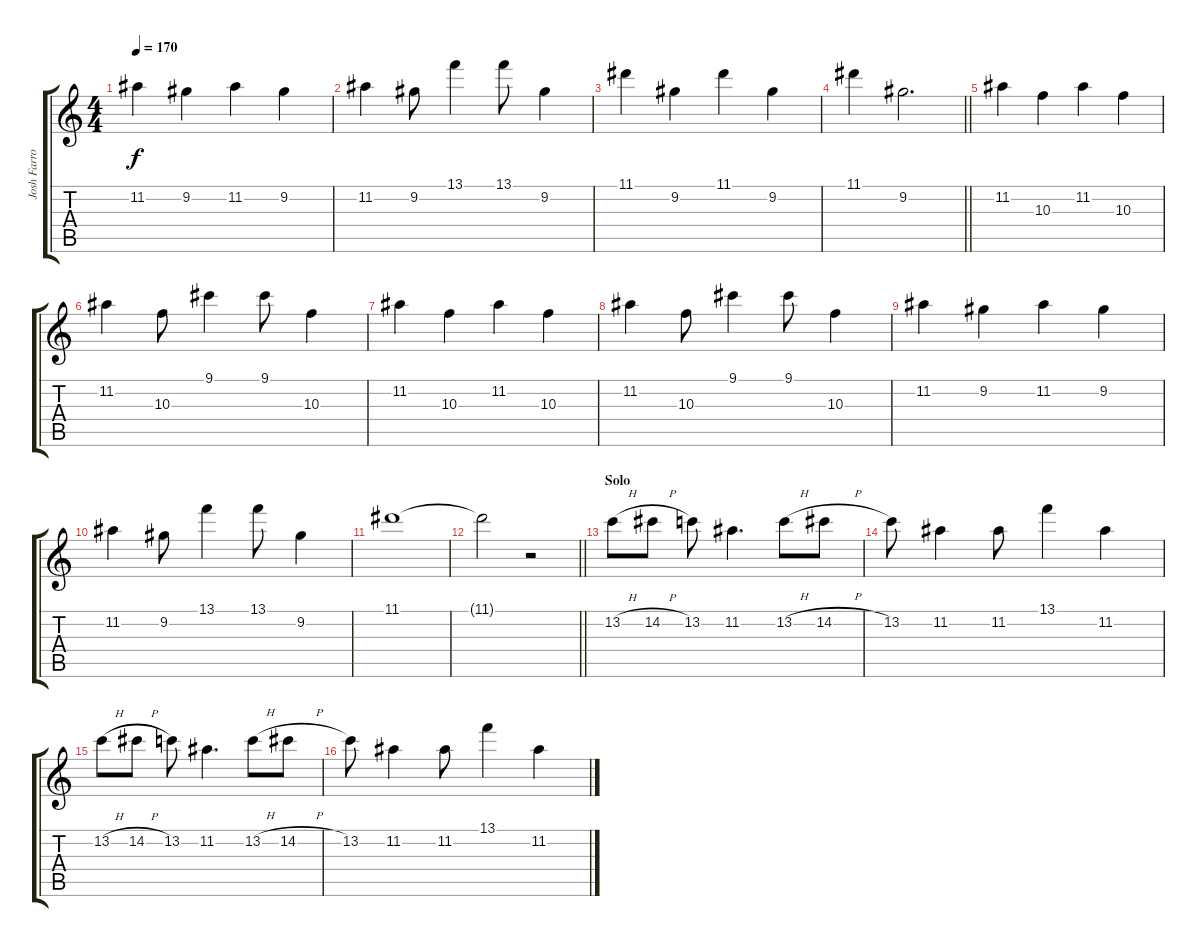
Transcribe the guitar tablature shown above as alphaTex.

\track ("Josh Farro (Lead Guitar)" "Josh Farro") {instrument distortionguitar}
\staff {score tabs}
\tuning (E4 B3 G3 D3 A2 D2) {hide}
\ts (4 4)
\tempo 170
\clef g2
\ks c
11.2.4{dy f} 9.2.4 11.2.4 9.2.4 |
11.2.4 9.2.8 13.1.4 13.1.8 9.2.4 |
11.1.4 9.2.4 11.1.4 9.2.4 |
\barLineRight lightlight
11.1.4 9.2.2{d} |
\section ("" "")
11.2.4 10.3.4 11.2.4 10.3.4 |
11.2.4 10.3.8 9.1.4 9.1.8 10.3.4 |
11.2.4 10.3.4 11.2.4 10.3.4 |
11.2.4 10.3.8 9.1.4 9.1.8 10.3.4 |
11.2.4 9.2.4 11.2.4 9.2.4 |
11.2.4 9.2.8 13.1.4 13.1.8 9.2.4 |
11.1.1 |
\barLineRight lightlight
11.1{t}.2 r.2 |
\section ("" "Solo")
13.2{h}.8{volume 13 balance 11 instrument distortionguitar} 14.2{h}.8 13.2.8 11.2.4{d} 13.2{h}.8 14.2{h}.8 |
13.2.8 11.2.4 11.2.8 13.1.4 11.2.4 |
13.2{h}.8 14.2{h}.8 13.2.8 11.2.4{d} 13.2{h}.8 14.2{h}.8 |
13.2.8 11.2.4 11.2.8 13.1.4 11.2.4
